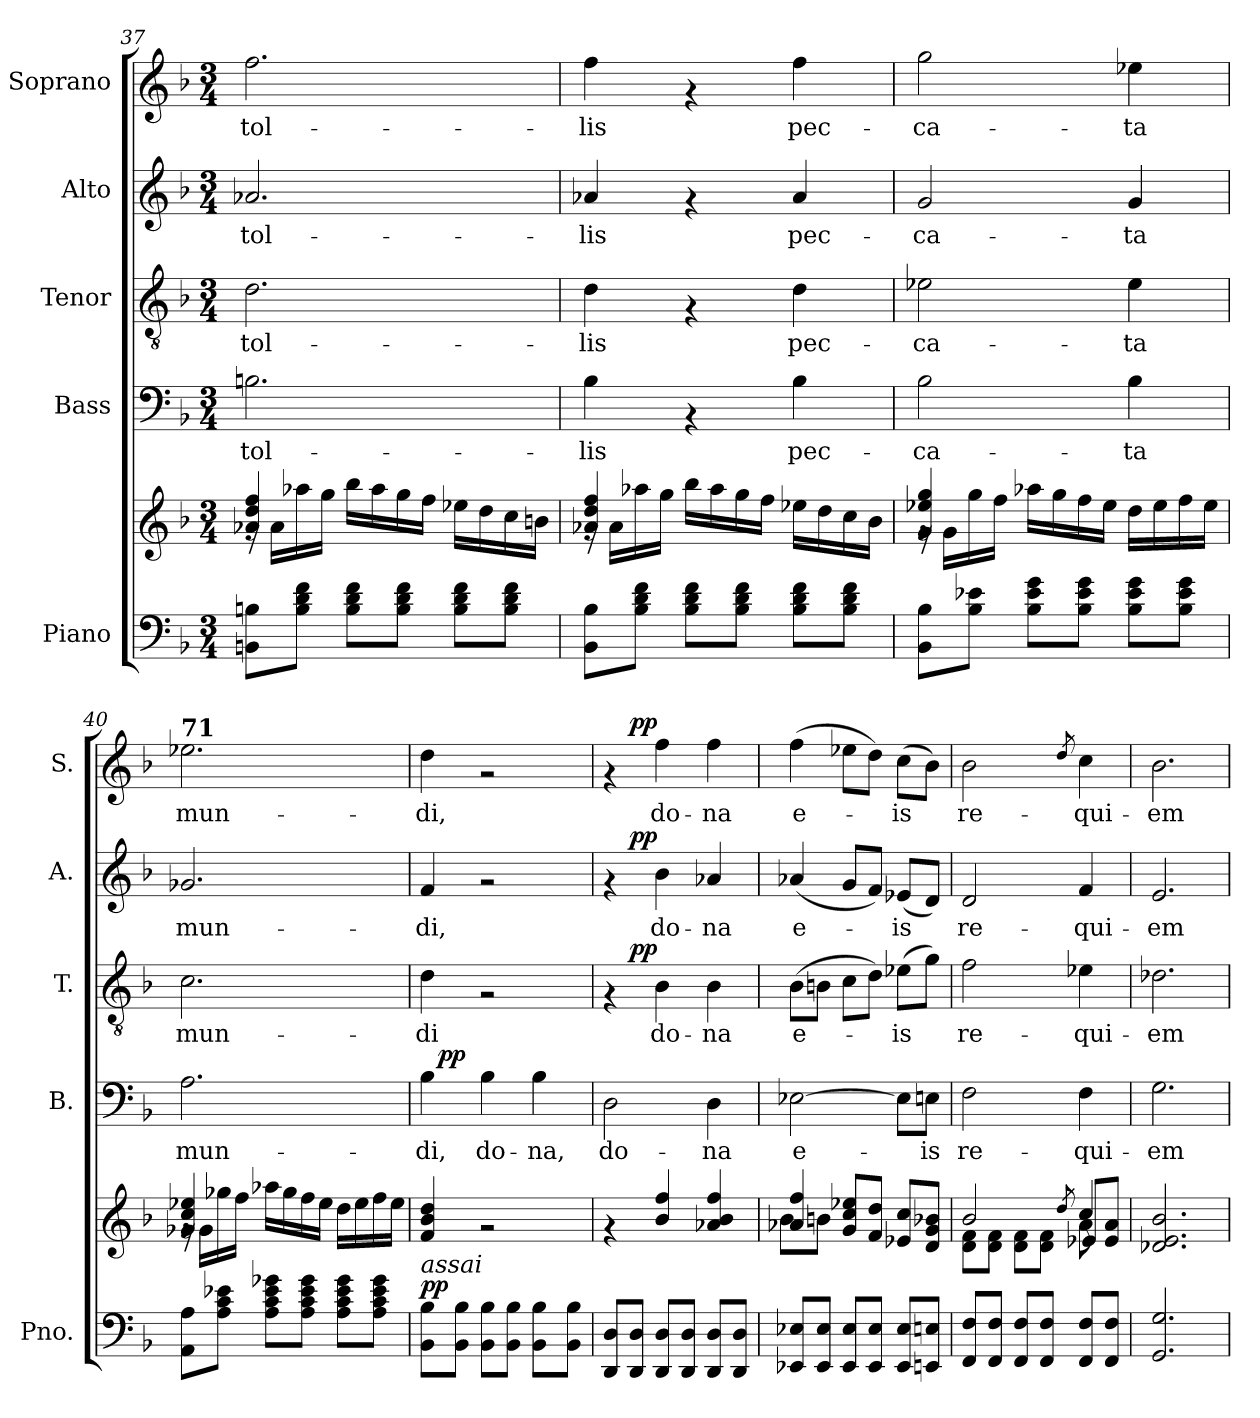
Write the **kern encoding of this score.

**kern	**kern	**dynam	**kern	**text	**dynam	**kern	**text	**dynam	**kern	**text	**dynam	**kern	**text	**dynam
*part5	*part5	*part5	*part4	*part4	*part4	*part3	*part3	*part3	*part2	*part2	*part2	*part1	*part1	*part1
*staff6	*staff5	*staff5/6	*staff4	*staff4	*staff4	*staff3	*staff3	*staff3	*staff2	*staff2	*staff2	*staff1	*staff1	*staff1
*I"Piano	*	*	*I"Bass	*	*	*I"Tenor	*	*	*I"Alto	*	*	*I"Soprano	*	*
*I'Pno.	*	*	*I'B.	*	*	*I'T.	*	*	*I'A.	*	*	*I'S.	*	*
*clefF4	*clefG2	*	*clefF4	*	*	*clefGv2	*	*	*clefG2	*	*	*clefG2	*	*
*k[b-]	*k[b-]	*	*k[b-]	*	*	*k[b-]	*	*	*k[b-]	*	*	*k[b-]	*	*
*F:	*F:	*	*F:	*	*	*F:	*	*	*F:	*	*	*F:	*	*
*M3/4	*M3/4	*	*M3/4	*	*	*M3/4	*	*	*M3/4	*	*	*M3/4	*	*
=37	=37	=37	=37	=37	=37	=37	=37	=37	=37	=37	=37	=37	=37	=37
*	*^	*	*	*	*	*	*	*	*	*	*	*	*	*
!	!	!	!	!	!LO:LY:b	!	!	!LO:LY:b	!	!	!LO:LY:b	!	!	!LO:LY:b	!
8BBn\ 8Bn\L	4a-X/ 4dd/ 4ff/	16rg	.	2.Bn\	tol-	.	2.d\	tol-	.	2.a-X/	tol-	.	2.ff\	tol-	.
.	.	16a-\LL	.	.	.	.	.	.	.	.	.	.	.	.	.
8B\ 8d\ 8f\J	.	16aa-X\	.	.	.	.	.	.	.	.	.	.	.	.	.
.	.	16gg\JJ	.	.	.	.	.	.	.	.	.	.	.	.	.
8B\ 8d\ 8f\L	2rgyy	16bb-\LL	.	.	.	.	.	.	.	.	.	.	.	.	.
.	.	16aa-\	.	.	.	.	.	.	.	.	.	.	.	.	.
8B\ 8d\ 8f\J	.	16gg\	.	.	.	.	.	.	.	.	.	.	.	.	.
.	.	16ff\JJ	.	.	.	.	.	.	.	.	.	.	.	.	.
8B\ 8d\ 8f\L	.	16ee-X\LL	.	.	.	.	.	.	.	.	.	.	.	.	.
.	.	16dd\	.	.	.	.	.	.	.	.	.	.	.	.	.
8B\ 8d\ 8f\J	.	16cc\	.	.	.	.	.	.	.	.	.	.	.	.	.
.	.	16bn\JJ	.	.	.	.	.	.	.	.	.	.	.	.	.
!!LO:LB:g=z
=38	=38	=38	=38	=38	=38	=38	=38	=38	=38	=38	=38	=38	=38	=38	=38
!	!	!	!	!	!LO:LY:b	!	!	!LO:LY:b	!	!	!LO:LY:b	!	!	!LO:LY:b	!
8BB-\ 8B-\L	4a-X/ 4dd/ 4ff/	16rg	.	4B-\	-lis	.	4d\	-lis	.	4a-X/	-lis	.	4ff\	-lis	.
.	.	16a-\LL	.	.	.	.	.	.	.	.	.	.	.	.	.
8B-\ 8d\ 8f\J	.	16aa-X\	.	.	.	.	.	.	.	.	.	.	.	.	.
.	.	16gg\JJ	.	.	.	.	.	.	.	.	.	.	.	.	.
8B-\ 8d\ 8f\L	2rgyy	16bb-\LL	.	4rBB	.	.	4rG	.	.	4rg	.	.	4rg	.	.
.	.	16aa-\	.	.	.	.	.	.	.	.	.	.	.	.	.
8B-\ 8d\ 8f\J	.	16gg\	.	.	.	.	.	.	.	.	.	.	.	.	.
.	.	16ff\JJ	.	.	.	.	.	.	.	.	.	.	.	.	.
!	!	!	!	!	!LO:LY:b	!	!	!LO:LY:b	!	!	!LO:LY:b	!	!	!LO:LY:b	!
8B-\ 8d\ 8f\L	.	16ee-X\LL	.	4B-\	pec-	.	4d\	pec-	.	4a-/	pec-	.	4ff\	pec-	.
.	.	16dd\	.	.	.	.	.	.	.	.	.	.	.	.	.
8B-\ 8d\ 8f\J	.	16cc\	.	.	.	.	.	.	.	.	.	.	.	.	.
.	.	16b-\JJ	.	.	.	.	.	.	.	.	.	.	.	.	.
=39	=39	=39	=39	=39	=39	=39	=39	=39	=39	=39	=39	=39	=39	=39	=39
!	!	!	!	!	!LO:LY:b	!	!	!LO:LY:b	!	!	!LO:LY:b	!	!	!LO:LY:b	!
8BB-\ 8B-\L	4g/ 4ee-X/ 4gg/	16rg	.	2B-\	-ca-	.	2e-X\	-ca-	.	2g/	-ca-	.	2gg\	-ca-	.
.	.	16g\LL	.	.	.	.	.	.	.	.	.	.	.	.	.
8B-\ 8e-X\J	.	16gg\	.	.	.	.	.	.	.	.	.	.	.	.	.
.	.	16ff\JJ	.	.	.	.	.	.	.	.	.	.	.	.	.
8B-\ 8e-\ 8g\L	2rgyy	16aa-X\LL	.	.	.	.	.	.	.	.	.	.	.	.	.
.	.	16gg\	.	.	.	.	.	.	.	.	.	.	.	.	.
8B-\ 8e-\ 8g\J	.	16ff\	.	.	.	.	.	.	.	.	.	.	.	.	.
.	.	16ee-\JJ	.	.	.	.	.	.	.	.	.	.	.	.	.
!	!	!	!	!	!LO:LY:b	!	!	!LO:LY:b	!	!	!LO:LY:b	!	!	!LO:LY:b	!
8B-\ 8e-\ 8g\L	.	16dd\LL	.	4B-\	-ta	.	4e-\	-ta	.	4g/	-ta	.	4ee-X\	-ta	.
.	.	16ee-\	.	.	.	.	.	.	.	.	.	.	.	.	.
8B-\ 8e-\ 8g\J	.	16ff\	.	.	.	.	.	.	.	.	.	.	.	.	.
.	.	16ee-\JJ	.	.	.	.	.	.	.	.	.	.	.	.	.
=40	=40	=40	=40	=40	=40	=40	=40	=40	=40	=40	=40	=40	=40	=40	=40
!	!	!	!	!	!	!	!	!	!	!	!	!	!LO:TX:a:B:t=71	!	!
!	!	!	!	!	!LO:LY:b	!	!	!LO:LY:b	!	!	!LO:LY:b	!	!	!LO:LY:b	!
8AA\ 8A\L	4g-X/ 4cc/ 4ee-X/	16rg	.	2.A\	mun-	.	2.c\	mun-	.	2.g-X/	mun-	.	2.ee-X\	mun-	.
.	.	16g-\LL	.	.	.	.	.	.	.	.	.	.	.	.	.
8A\ 8c\ 8e-X\J	.	16gg-X\	.	.	.	.	.	.	.	.	.	.	.	.	.
.	.	16ff\JJ	.	.	.	.	.	.	.	.	.	.	.	.	.
8A\ 8c\ 8e-\ 8g-X\L	2rgyy	16aa-X\LL	.	.	.	.	.	.	.	.	.	.	.	.	.
.	.	16gg-\	.	.	.	.	.	.	.	.	.	.	.	.	.
8A\ 8c\ 8e-\ 8g-\J	.	16ff\	.	.	.	.	.	.	.	.	.	.	.	.	.
.	.	16ee-\JJ	.	.	.	.	.	.	.	.	.	.	.	.	.
8A\ 8c\ 8e-\ 8g-\L	.	16dd\LL	.	.	.	.	.	.	.	.	.	.	.	.	.
.	.	16ee-\	.	.	.	.	.	.	.	.	.	.	.	.	.
8A\ 8c\ 8e-\ 8g-\J	.	16ff\	.	.	.	.	.	.	.	.	.	.	.	.	.
.	.	16ee-\JJ	.	.	.	.	.	.	.	.	.	.	.	.	.
!!LO:PB:g=z
=41	=41	=41	=41	=41	=41	=41	=41	=41	=41	=41	=41	=41	=41	=41	=41
!	!LO:TX:b:i:t=assai	!	!	!	!	!	!	!	!	!	!	!	!	!	!
!LO:TX:a:i:t=assai	!	!	!	!	!	!	!	!	!	!	!	!	!	!	!
!	!	!	!LO:DY:a=2	!	!LO:LY:b	!	!	!LO:LY:b	!	!	!LO:LY:b	!	!	!LO:LY:b	!
!	!	!	!LO:DY:n=1:a	!	!	!	!	!	!	!	!	!	!	!	!
*	*v	*v	*	*^	*	*	*	*	*	*	*	*	*	*	*
8BB-\ 8B-\L	4f/ 4b-/ 4dd/	p p	4B-\	16ryy	-di,	.	4d\	-di	.	4f/	-di,	.	4dd\	-di,	.
!	!	!	!	!	!	!LO:DY:a	!	!	!	!	!	!	!	!	!
.	.	.	.	2ryy	.	pp	.	.	.	.	.	.	.	.	.
8BB-\ 8B-\J	.	.	.	.	.	.	.	.	.	.	.	.	.	.	.
!	!	!	!	!	!LO:LY:b	!	!	!	!	!	!	!	!	!	!
8BB-\ 8B-\L	2rg	.	4B-\	.	do-	.	2rG	.	.	2rg	.	.	2rg	.	.
8BB-\ 8B-\J	.	.	.	.	.	.	.	.	.	.	.	.	.	.	.
!	!	!	!	!	!LO:LY:b	!	!	!	!	!	!	!	!	!	!
8BB-\ 8B-\L	.	.	4B-\	.	-na,	.	.	.	.	.	.	.	.	.	.
.	.	.	.	8.ryy	.	.	.	.	.	.	.	.	.	.	.
8BB-\ 8B-\J	.	.	.	.	.	.	.	.	.	.	.	.	.	.	.
=42	=42	=42	=42	=42	=42	=42	=42	=42	=42	=42	=42	=42	=42	=42	=42
!	!	!	!	!	!	!	!	!	!	!	!	!	!LO:TX:a:B:t=N	!	!
!	!	!	!	!	!LO:LY:b	!	!	!	!	!	!	!	!	!	!
*	*	*	*v	*v	*	*	*^	*	*	*^	*	*	*^	*	*
8DD/ 8D/L	4rg	.	2D\	do-	.	4rG	8ryy	.	.	4rg	8ryy	.	.	4rg	8ryy	.	.
!	!	!	!	!	!	!	!	!	!LO:DY:a	!	!	!	!LO:DY:a	!	!	!	!LO:DY:a
8DD/ 8D/J	.	.	.	.	.	.	2ryy	.	pp	.	2ryy	.	pp	.	2ryy	.	pp
!	!	!	!	!	!	!	!	!LO:LY:b	!	!	!	!LO:LY:b	!	!	!	!LO:LY:b	!
8DD/ 8D/L	4b-/ 4ff/	.	.	.	.	4B-\	.	do-	.	4b-\	.	do-	.	4ff\	.	do-	.
8DD/ 8D/J	.	.	.	.	.	.	.	.	.	.	.	.	.	.	.	.	.
!	!	!	!	!LO:LY:b	!	!	!	!LO:LY:b	!	!	!	!LO:LY:b	!	!	!	!LO:LY:b	!
8DD/ 8D/L	4a-X/ 4b-/ 4ff/	.	4D\	-na	.	4B-\	.	-na	.	4a-X/	.	-na	.	4ff\	.	-na	.
8DD/ 8D/J	.	.	.	.	.	.	8ryy	.	.	.	8ryy	.	.	.	8ryy	.	.
=43	=43	=43	=43	=43	=43	=43	=43	=43	=43	=43	=43	=43	=43	=43	=43	=43	=43
*	*^	*	*	*	*	*	*	*	*	*	*	*	*	*	*	*	*
!	!	!	!	!	!LO:LY:b	!	!	!	!LO:LY:b	!	!	!	!LO:LY:b	!	!	!	!LO:LY:b	!
*	*	*	*	*	*	*	*v	*v	*	*	*	*	*	*	*v	*v	*	*
*	*	*	*	*	*	*	*	*	*	*v	*v	*	*	*	*	*
8EE-X/ 8E-X/L	4a-X/ 4ff/	8b-\L	.	[2E-X\	e-	.	(>8B-\L	e-	.	(<4a-X/	e-	.	(>4ff\	e-	.
8EE-/ 8E-/J	.	8bn\J	.	.	.	.	8Bn\J	.	.	.	.	.	.	.	.
8EE-/ 8E-/L	8g/ 8cc/ 8ee-X/L	2ryy	.	.	.	.	8c\L	.	.	8g/L	.	.	8ee-X\L	.	.
8EE-/ 8E-/J	8f/ 8dd/J	.	.	.	.	.	8d\J)	.	.	8f/J)	.	.	8dd\J)	.	.
!	!	!	!	!	!	!	!	!LO:LY:b	!	!	!LO:LY:b	!	!	!LO:LY:b	!
8EE-/ 8E-/L	8e-X/ 8cc/L	.	.	8E-\L]	.	.	(>8e-X\L	-is	.	(<8e-X/L	-is	.	(>8cc\L	-is	.
!	!	!	!	!	!LO:LY:b	!	!	!	!	!	!	!	!	!	!
8EEn/ 8En/J	8d/ 8g/ 8b-X/J	.	.	8En\J	-is	.	8g\J)	.	.	8d/J)	.	.	8b-\J)	.	.
=44	=44	=44	=44	=44	=44	=44	=44	=44	=44	=44	=44	=44	=44	=44	=44
*	*	*^	*	*	*	*	*	*	*	*	*	*	*	*	*
!	!	!	!	!	!	!LO:LY:b	!	!	!LO:LY:b	!	!	!LO:LY:b	!	!	!LO:LY:b	!
8FF/ 8F/L	2b-/	8d\ 8f\L	2ryy	.	2F\	re-	.	2f\	re-	.	2d/	re-	.	2b-\	re-	.
8FF/ 8F/J	.	8d\ 8f\J	.	.	.	.	.	.	.	.	.	.	.	.	.	.
8FF/ 8F/L	.	8d\ 8f\L	.	.	.	.	.	.	.	.	.	.	.	.	.	.
8FF/ 8F/J	.	8d\ 8f\J	.	.	.	.	.	.	.	.	.	.	.	.	.	.
.	.	.	8qdd/	.	.	.	.	.	.	.	.	.	.	8qdd/	.	.
!	!	!	!	!	!	!LO:LY:b	!	!	!LO:LY:b	!	!	!LO:LY:b	!	!	!LO:LY:b	!
8FF/ 8F/L	8a\	4cc/	8e-X/L	.	4F\	-qui-	.	4e-X\	-qui-	.	4f/	-qui-	.	4cc\	-qui-	.
8FF/ 8F/J	8rgyy	.	8e-/ 8a/J	.	.	.	.	.	.	.	.	.	.	.	.	.
=45	=45	=45	=45	=45	=45	=45	=45	=45	=45	=45	=45	=45	=45	=45	=45	=45
!	!	!	!	!	!	!LO:LY:b	!	!	!LO:LY:b	!	!	!LO:LY:b	!	!	!LO:LY:b	!
*	*v	*v	*v	*	*	*	*	*	*	*	*	*	*	*	*	*
2.GG/ 2.G/	2.d-X/ 2.e/ 2.b-/	.	2.G\	-em	.	2.d-X\	-em	.	2.e/	-em	.	2.b-\	-em	.
=	=	=	=	=	=	=	=	=	=	=	=	=	=	=
*-	*-	*-	*-	*-	*-	*-	*-	*-	*-	*-	*-	*-	*-	*-
